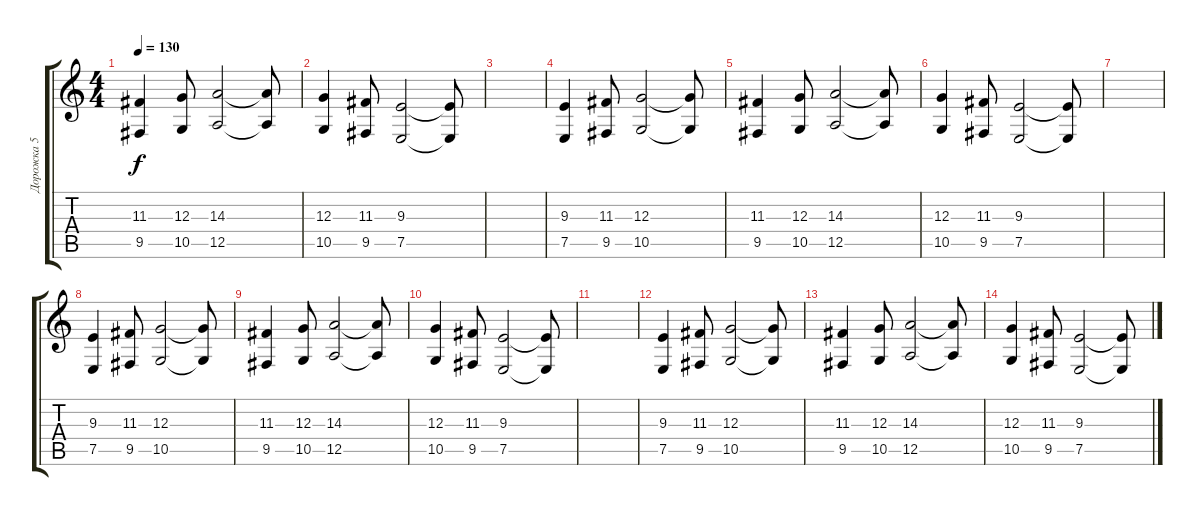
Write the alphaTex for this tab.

\track ("Дорожка 5" "Дорожка 5") {instrument choiraahs}
\staff {score tabs}
\tuning (E4 B3 G3 D3 A2 E2) {hide}
\ts (4 4)
\tempo 130
\clef g2
\ks c
(11.3 9.5).4{dy f} (12.3 10.5).8 (14.3 12.5).2 (14.3{t} 12.5{t}).8 |
(12.3 10.5).4 (11.3 9.5).8 (9.3 7.5).2 (9.3{t} 7.5{t}).8 |
|
(9.3 7.5).4 (11.3 9.5).8 (12.3 10.5).2 (12.3{t} 10.5{t}).8 |
(11.3 9.5).4 (12.3 10.5).8 (14.3 12.5).2 (14.3{t} 12.5{t}).8 |
(12.3 10.5).4 (11.3 9.5).8 (9.3 7.5).2 (9.3{t} 7.5{t}).8 |
|
(9.3 7.5).4 (11.3 9.5).8 (12.3 10.5).2 (12.3{t} 10.5{t}).8 |
(11.3 9.5).4 (12.3 10.5).8 (14.3 12.5).2 (14.3{t} 12.5{t}).8 |
(12.3 10.5).4 (11.3 9.5).8 (9.3 7.5).2 (9.3{t} 7.5{t}).8 |
|
(9.3 7.5).4 (11.3 9.5).8 (12.3 10.5).2 (12.3{t} 10.5{t}).8 |
(11.3 9.5).4 (12.3 10.5).8 (14.3 12.5).2 (14.3{t} 12.5{t}).8 |
(12.3 10.5).4 (11.3 9.5).8 (9.3 7.5).2 (9.3{t} 7.5{t}).8
